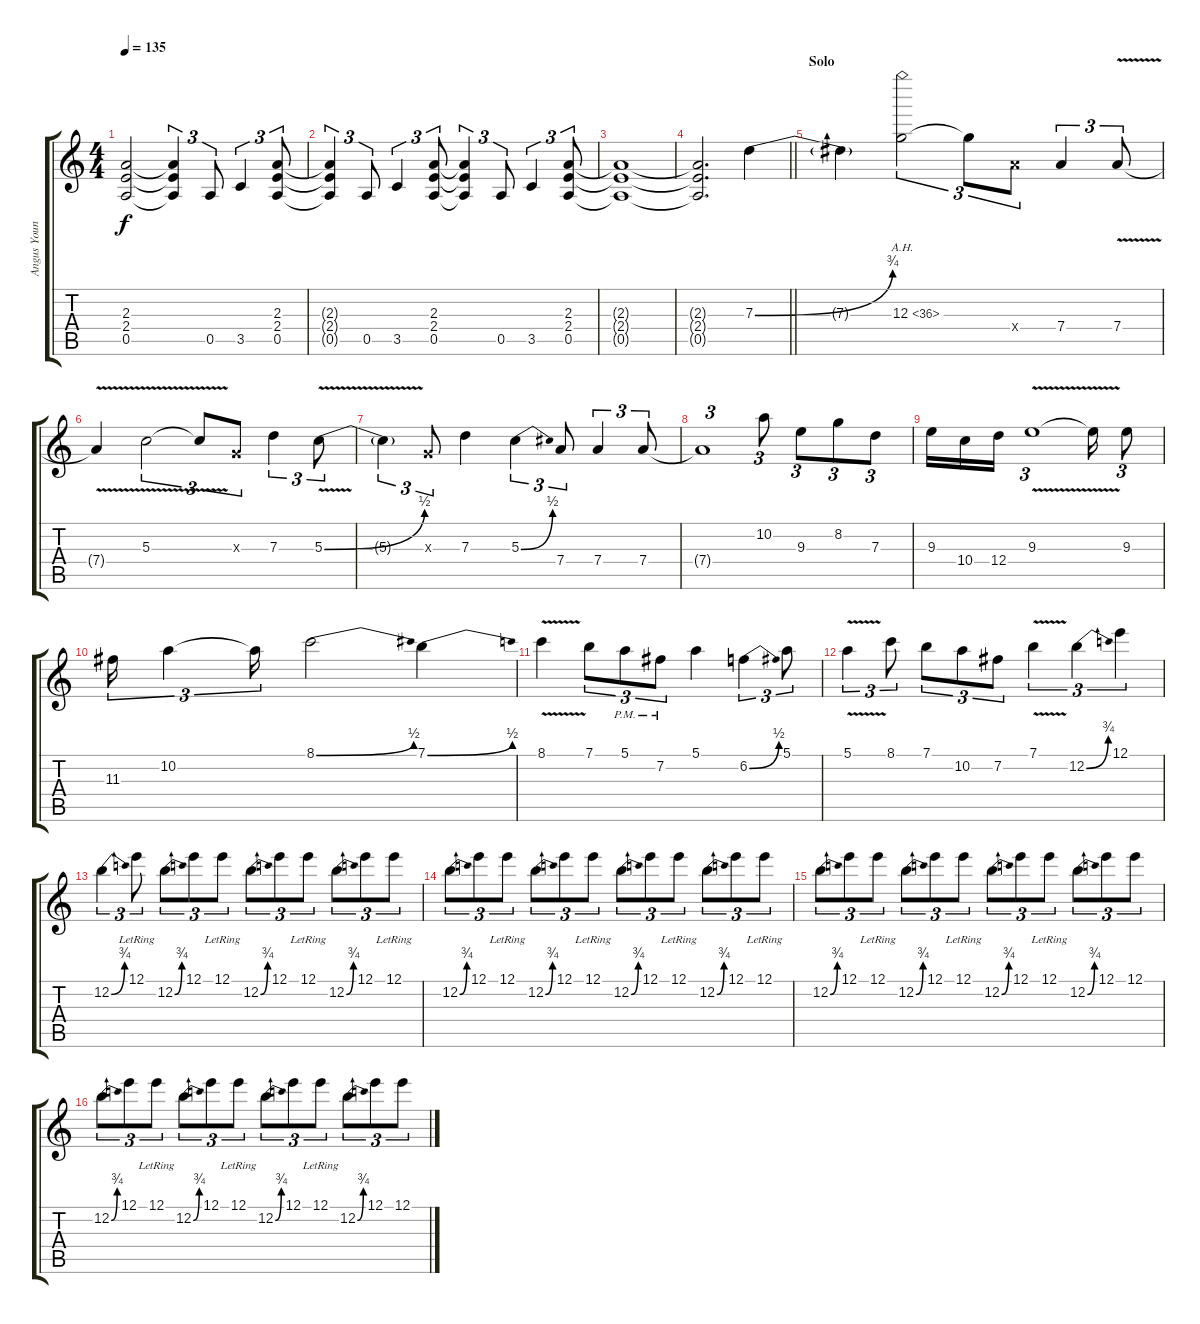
\track ("Angus Young" "Angus Youn") {instrument overdrivenguitar}
\staff {score tabs}
\tuning (E4 B3 G3 D3 A2 E2) {hide}
\ts (4 4)
\tempo 135
\clef g2
\ks c
(2.3{t} 2.4{t} 0.5{t}).2{dy f} (2.3{t} 2.4{t} 0.5{t}).4{tu (3 2)} 0.5.8{tu (3 2)} 3.5.4{tu (3 2)} (2.3 2.4 0.5).8{tu (3 2)} |
(2.3{t} 2.4{t} 0.5{t}).4{tu (3 2)} 0.5.8{tu (3 2)} 3.5.4{tu (3 2)} (2.3 2.4 0.5).8{tu (3 2)} (2.3{t} 2.4{t} 0.5{t}).4{tu (3 2)} 0.5.8{tu (3 2)} 3.5.4{tu (3 2)} (2.3 2.4 0.5).8{tu (3 2)} |
(2.3{t} 2.4{t} 0.5{t}).1 |
\barLineRight lightlight
(2.3{t} 2.4{t} 0.5{t}).2{d} 7.3{be (bend 0 0 60 3)}.4 |
\section ("" "Solo")
7.3{t}.4 12.3{ah 24}.2{tu (3 2)} 12.3{t}.8{tu (3 2)} 7.4{x}.8{tu (3 2)} 7.4.4{tu (3 2)} 7.4{v}.8{tu (3 2)} |
7.4{t}.4 5.3{v}.2{tu (3 2)} 5.3{t}.8{tu (3 2)} 0.3{x}.8{tu (3 2)} 7.3.4{tu (3 2)} 5.3{be (bend 0 0 60 2) v}.8{tu (3 2)} |
5.3{t}.4{tu (3 2)} 0.3{x}.8{tu (3 2)} 7.3.4 5.3{be (bend 0 0 60 2)}.4{tu (3 2)} 7.4.8{tu (3 2)} 7.4.4{tu (3 2)} 7.4.8{tu (3 2)} |
7.4{t}.1{tu (3 2)} 10.2.8{tu (3 2)} 9.3.8{tu (3 2)} 8.2.8{tu (3 2)} 7.3.8{tu (3 2)} |
9.3.16 10.4.16 12.4.16 9.3{v}.1{tu (3 2)} 9.3{t}.16 9.3.8{tu (3 2)} |
11.3.16{tu (3 2)} 10.2.4{tu (3 2)} 10.2{t}.16{tu (3 2)} 8.1{be (bend 0 0 60 2)}.2 7.1{be (bend 0 0 60 2)}.4 |
8.1{v}.4 7.1.8{tu (3 2)} 5.1{pm}.8{tu (3 2)} 7.2{pm}.8{tu (3 2)} 5.1.4 6.2{be (bend 0 0 60 2)}.4{tu (3 2)} 5.1.8{tu (3 2)} |
5.1{v}.4{tu (3 2)} 8.1.8{tu (3 2)} 7.1.8{tu (3 2)} 10.2.8{tu (3 2)} 7.2.8{tu (3 2)} 7.1{v}.4{tu (3 2)} 12.2{be (bend 0 0 60 3)}.4{tu (3 2)} 12.1.4{tu (3 2)} |
12.2{be (bend 0 0 60 3)}.4{tu (3 2)} 12.1{lr}.8{tu (3 2)} 12.2{be (bend 0 0 60 3)}.8{tu (3 2)} 12.1.8{tu (3 2)} 12.1{lr}.8{tu (3 2)} 12.2{be (bend 0 0 60 3)}.8{tu (3 2)} 12.1.8{tu (3 2)} 12.1{lr}.8{tu (3 2)} 12.2{be (bend 0 0 60 3)}.8{tu (3 2)} 12.1.8{tu (3 2)} 12.1{lr}.8{tu (3 2)} |
12.2{be (bend 0 0 60 3)}.8{tu (3 2)} 12.1.8{tu (3 2)} 12.1{lr}.8{tu (3 2)} 12.2{be (bend 0 0 60 3)}.8{tu (3 2)} 12.1.8{tu (3 2)} 12.1{lr}.8{tu (3 2)} 12.2{be (bend 0 0 60 3)}.8{tu (3 2)} 12.1.8{tu (3 2)} 12.1{lr}.8{tu (3 2)} 12.2{be (bend 0 0 60 3)}.8{tu (3 2)} 12.1.8{tu (3 2)} 12.1{lr}.8{tu (3 2)} |
12.2{be (bend 0 0 60 3)}.8{tu (3 2)} 12.1.8{tu (3 2)} 12.1{lr}.8{tu (3 2)} 12.2{be (bend 0 0 60 3)}.8{tu (3 2)} 12.1.8{tu (3 2)} 12.1{lr}.8{tu (3 2)} 12.2{be (bend 0 0 60 3)}.8{tu (3 2)} 12.1.8{tu (3 2)} 12.1{lr}.8{tu (3 2)} 12.2{be (bend 0 0 60 3)}.8{tu (3 2)} 12.1.8{tu (3 2)} 12.1.8{tu (3 2)} |
12.2{be (bend 0 0 60 3)}.8{tu (3 2)} 12.1.8{tu (3 2)} 12.1{lr}.8{tu (3 2)} 12.2{be (bend 0 0 60 3)}.8{tu (3 2)} 12.1.8{tu (3 2)} 12.1{lr}.8{tu (3 2)} 12.2{be (bend 0 0 60 3)}.8{tu (3 2)} 12.1.8{tu (3 2)} 12.1{lr}.8{tu (3 2)} 12.2{be (bend 0 0 60 3)}.8{tu (3 2)} 12.1.8{tu (3 2)} 12.1.8{tu (3 2)}
